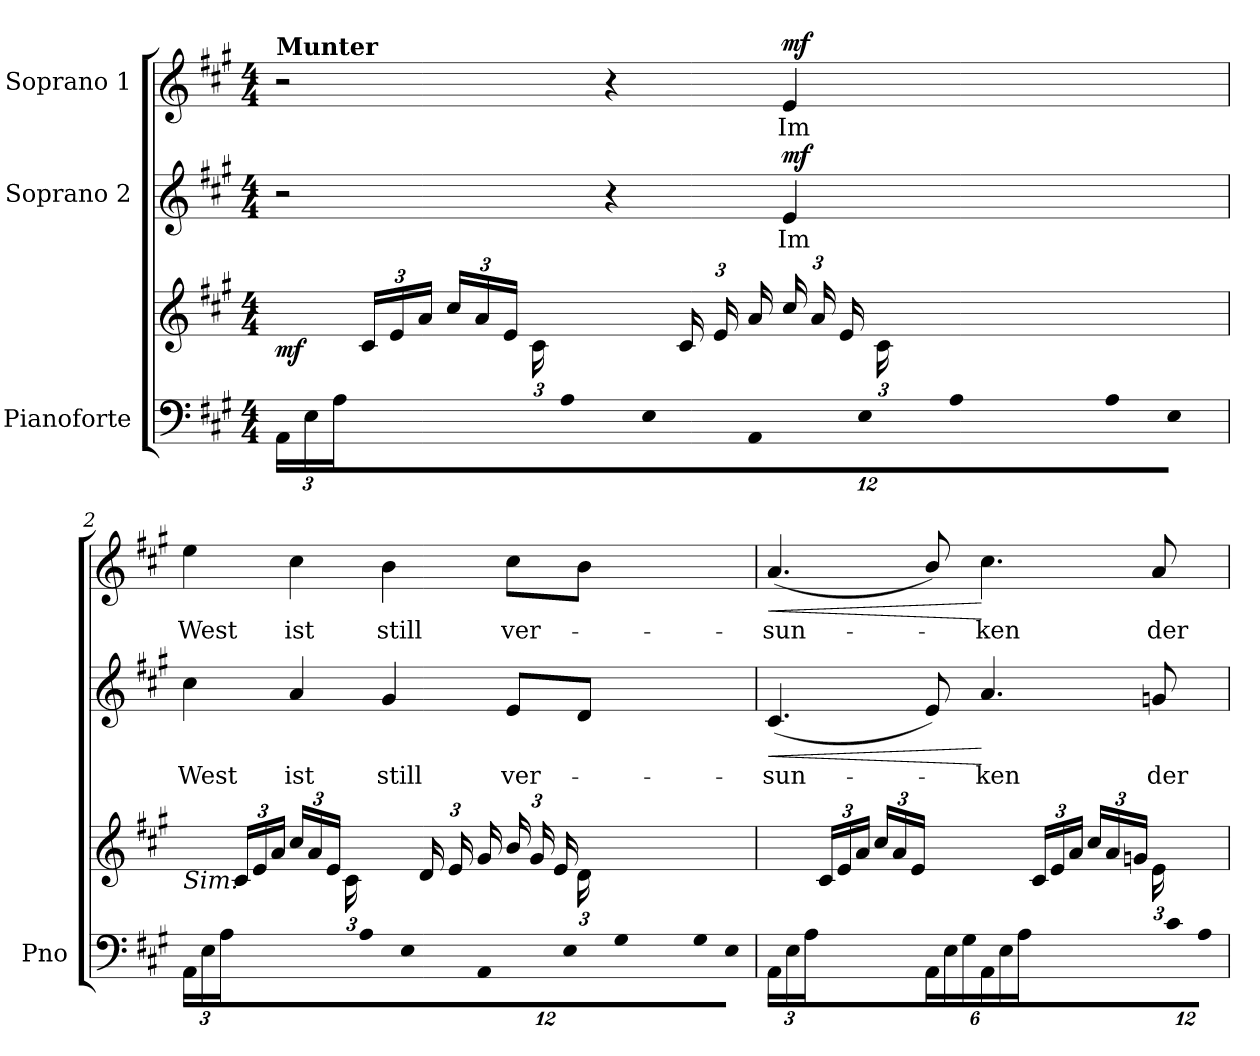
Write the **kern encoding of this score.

**kern	**kern	**dynam	**kern	**text	**dynam	**kern	**text	**dynam
*part3	*part3	*part3	*part2	*part2	*part2	*part1	*part1	*part1
*staff4	*staff3	*staff3/4	*staff2	*staff2	*staff2	*staff1	*staff1	*staff1
*I"Pianoforte	*	*	*I"Soprano 2	*	*	*I"Soprano 1	*	*
*I'Pno	*	*	*	*	*	*	*	*
*clefF4	*clefG2	*	*clefG2	*	*	*clefG2	*	*
*k[f#c#g#]	*k[f#c#g#]	*	*k[f#c#g#]	*	*	*k[f#c#g#]	*	*
*M4/4	*M4/4	*	*M4/4	*	*	*M4/4	*	*
*Xbrackettup	*	*	*	*	*	*	*	*
=1	=1	=1	=1	=1	=1	=1	=1	=1
*^	*	*	*	*	*	*	*	*
!	!	!	!	!	!	!	!LO:TX:a:B:t=Munter	!	!
!	!	!	!LO:DY:b	!	!	!	!	!	!
24AA\LL	1rGGyy	8ryy	mf	2r	.	.	2r	.	.
24E\	.	.	.	.	.	.	.	.	.
24A\JJ	.	.	.	.	.	.	.	.	.
*	*	*Xbrackettup	*	*	*	*	*	*	*
24%7ryy	.	24c#/LL	.	.	.	.	.	.	.
.	.	24e/	.	.	.	.	.	.	.
.	.	24a/JJ	.	.	.	.	.	.	.
.	.	24cc#/LL	.	.	.	.	.	.	.
.	.	24a/	.	.	.	.	.	.	.
.	.	24e/JJ	.	.	.	.	.	.	.
.	.	24c#\LL	.	.	.	.	.	.	.
24A/	.	24%5ryy	.	.	.	.	.	.	.
24E/JJ	.	.	.	.	.	.	.	.	.
24AA\LL	.	.	.	4r	.	.	4r	.	.
24E\	.	.	.	.	.	.	.	.	.
24A\JJ	.	.	.	.	.	.	.	.	.
24%7ryy	.	24c#/LL	.	.	.	.	.	.	.
.	.	24e/	.	.	.	.	.	.	.
.	.	24a/JJ	.	.	.	.	.	.	.
!	!	!	!	!	!LO:LY:b	!LO:DY:a	!	!LO:LY:b	!LO:DY:a
.	.	24cc#/LL	.	4e/	Im	mf	4e/	Im	mf
.	.	24a/	.	.	.	.	.	.	.
.	.	24e/JJ	.	.	.	.	.	.	.
.	.	24c#\LL	.	.	.	.	.	.	.
24A/	.	12ryy	.	.	.	.	.	.	.
24E/JJ	.	.	.	.	.	.	.	.	.
=2	=2	=2	=2	=2	=2	=2	=2	=2	=2
!	!	!LO:TX:b:i:t=Sim.	!	!	!	!	!	!	!
!	!	!	!	!	!LO:LY:b	!	!	!LO:LY:b	!
24AA\LL	1rGGyy	8ryy	.	4cc#\	West	.	4ee\	West	.
24E\	.	.	.	.	.	.	.	.	.
24A\JJ	.	.	.	.	.	.	.	.	.
24%7ryy	.	24c#/LL	.	.	.	.	.	.	.
.	.	24e/	.	.	.	.	.	.	.
.	.	24a/JJ	.	.	.	.	.	.	.
!	!	!	!	!	!LO:LY:b	!	!	!LO:LY:b	!
.	.	24cc#/LL	.	4a/	ist	.	4cc#\	ist	.
.	.	24a/	.	.	.	.	.	.	.
.	.	24e/JJ	.	.	.	.	.	.	.
.	.	24c#\LL	.	.	.	.	.	.	.
24A/	.	24%5ryy	.	.	.	.	.	.	.
24E/JJ	.	.	.	.	.	.	.	.	.
!	!	!	!	!	!LO:LY:b	!	!	!LO:LY:b	!
24AA\LL	.	.	.	4g#/	still	.	4b\	still	.
24E\	.	.	.	.	.	.	.	.	.
24G#\JJ	.	.	.	.	.	.	.	.	.
24%7ryy	.	24d/LL	.	.	.	.	.	.	.
.	.	24e/	.	.	.	.	.	.	.
.	.	24g#/JJ	.	.	.	.	.	.	.
!	!	!	!	!	!LO:LY:b	!	!	!LO:LY:b	!
.	.	24b/LL	.	8e/L	ver-	.	8cc#\L	ver-	.
.	.	24g#/	.	.	.	.	.	.	.
.	.	24e/JJ	.	.	.	.	.	.	.
.	.	24d\LL	.	8d/J	.	.	8b\J	.	.
24G#/	.	12ryy	.	.	.	.	.	.	.
24E/JJ	.	.	.	.	.	.	.	.	.
!!LO:LB:g=z
=3	=3	=3	=3	=3	=3	=3	=3	=3	=3
!	!	!	!	!	!LO:LY:b	!LO:HP:b	!	!LO:LY:b	!LO:HP:b
24AA\LL	1rGGyy	8ryy	.	(<4.c#/	-sun-	<	(<4.a/	-sun-	<
24E\	.	.	.	.	.	.	.	.	.
24A\JJ	.	.	.	.	.	.	.	.	.
4ryy	.	24c#/LL	.	.	.	.	.	.	.
.	.	24e/	.	.	.	.	.	.	.
.	.	24a/JJ	.	.	.	.	.	.	.
.	.	24cc#/LL	.	.	.	.	.	.	.
.	.	24a/	.	.	.	.	.	.	.
.	.	24e/JJ	.	.	.	.	.	.	.
24AA\LL	.	4ryy	.	8e/)	.	.	8b/)	.	.
24E\	.	.	.	.	.	.	.	.	.
24G#\JJ	.	.	.	.	.	.	.	.	.
!	!	!	!	!	!LO:LY:b	!	!	!LO:LY:b	!
24AA\LL	.	.	.	4.a/	-ken	[	4.cc#\	-ken	[
24E\	.	.	.	.	.	.	.	.	.
24A\JJ	.	.	.	.	.	.	.	.	.
24%7ryy	.	24c#/LL	.	.	.	.	.	.	.
.	.	24e/	.	.	.	.	.	.	.
.	.	24a/JJ	.	.	.	.	.	.	.
.	.	24cc#/LL	.	.	.	.	.	.	.
.	.	24a/	.	.	.	.	.	.	.
.	.	24gn/JJ	.	.	.	.	.	.	.
!	!	!	!	!	!LO:LY:b	!	!	!LO:LY:b	!
.	.	24e\LL	.	8gn/	der	.	8a/	der	.
24c#/	.	12ryy	.	.	.	.	.	.	.
24A/JJ	.	.	.	.	.	.	.	.	.
*v	*v	*	*	*	*	*	*	*	*
=	=	=	=	=	=	=	=	=
*-	*-	*-	*-	*-	*-	*-	*-	*-
